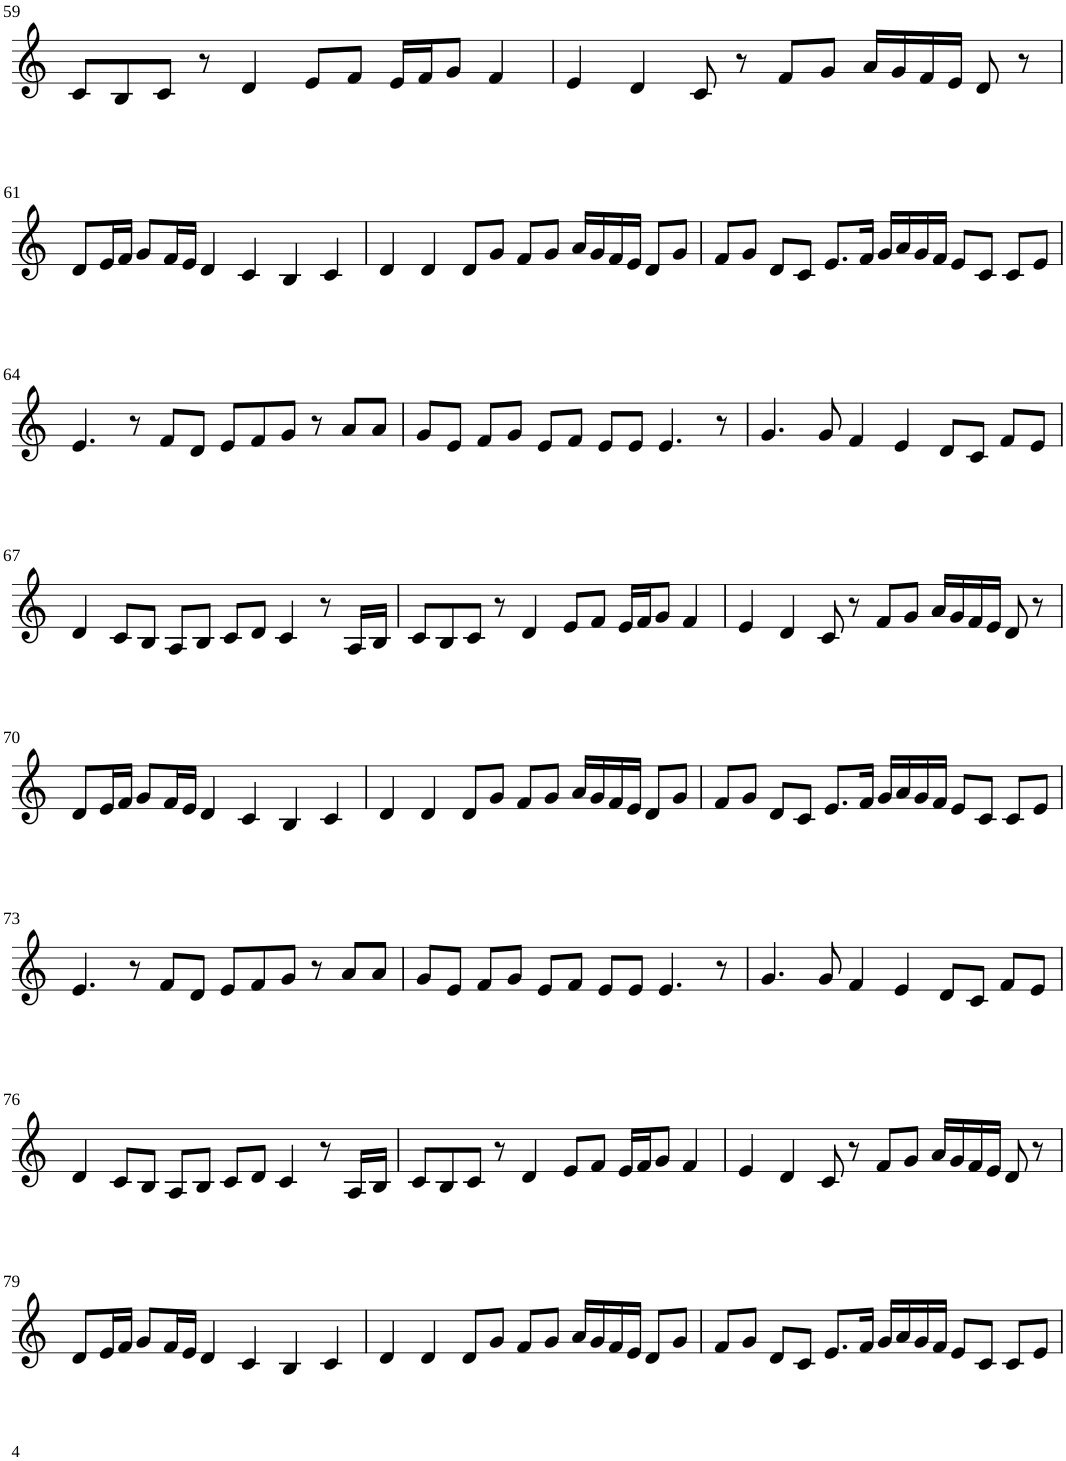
**kern
*part1
*staff1
*I"Violin
!!LO:PB:g=z
*clefG2
*k[]
*M6/4
=59
8c/L
8B/
8c/J
8r
4d/
8e/L
8f/J
16e/LL
16f/J
8g/J
4f/
=60
4e/
4d/
8c/
8r
8f/L
8g/J
16a/LL
16g/
16f/
16e/JJ
8d/
8r
!!LO:LB:g=z
=61
8d/L
16e/L
16f/JJ
8g/L
16f/L
16e/JJ
4d/
4c/
4B/
4c/
=62
4d/
4d/
8d/L
8g/J
8f/L
8g/J
16a/LL
16g/
16f/
16e/JJ
8d/L
8g/J
=63
8f/L
8g/J
8d/L
8c/J
8.e/L
16f/Jk
16g/LL
16a/
16g/
16f/JJ
8e/L
8c/J
8c/L
8e/J
!!LO:LB:g=z
=64
4.e/
8r
8f/L
8d/J
8e/L
8f/
8g/J
8r
8a/L
8a/J
=65
8g/L
8e/J
8f/L
8g/J
8e/L
8f/J
8e/L
8e/J
4.e/
8r
=66
4.g/
8g/
4f/
4e/
8d/L
8c/J
8f/L
8e/J
!!LO:LB:g=z
=67
4d/
8c/L
8B/J
8A/L
8B/J
8c/L
8d/J
4c/
8r
16A/LL
16B/JJ
=68
8c/L
8B/
8c/J
8r
4d/
8e/L
8f/J
16e/LL
16f/J
8g/J
4f/
=69
4e/
4d/
8c/
8r
8f/L
8g/J
16a/LL
16g/
16f/
16e/JJ
8d/
8r
!!LO:LB:g=z
=70
8d/L
16e/L
16f/JJ
8g/L
16f/L
16e/JJ
4d/
4c/
4B/
4c/
=71
4d/
4d/
8d/L
8g/J
8f/L
8g/J
16a/LL
16g/
16f/
16e/JJ
8d/L
8g/J
=72
8f/L
8g/J
8d/L
8c/J
8.e/L
16f/Jk
16g/LL
16a/
16g/
16f/JJ
8e/L
8c/J
8c/L
8e/J
!!LO:LB:g=z
=73
4.e/
8r
8f/L
8d/J
8e/L
8f/
8g/J
8r
8a/L
8a/J
=74
8g/L
8e/J
8f/L
8g/J
8e/L
8f/J
8e/L
8e/J
4.e/
8r
=75
4.g/
8g/
4f/
4e/
8d/L
8c/J
8f/L
8e/J
!!LO:LB:g=z
=76
4d/
8c/L
8B/J
8A/L
8B/J
8c/L
8d/J
4c/
8r
16A/LL
16B/JJ
=77
8c/L
8B/
8c/J
8r
4d/
8e/L
8f/J
16e/LL
16f/J
8g/J
4f/
=78
4e/
4d/
8c/
8r
8f/L
8g/J
16a/LL
16g/
16f/
16e/JJ
8d/
8r
!!LO:LB:g=z
=79
8d/L
16e/L
16f/JJ
8g/L
16f/L
16e/JJ
4d/
4c/
4B/
4c/
=80
4d/
4d/
8d/L
8g/J
8f/L
8g/J
16a/LL
16g/
16f/
16e/JJ
8d/L
8g/J
=81
8f/L
8g/J
8d/L
8c/J
8.e/L
16f/Jk
16g/LL
16a/
16g/
16f/JJ
8e/L
8c/J
8c/L
8e/J
=
*-
